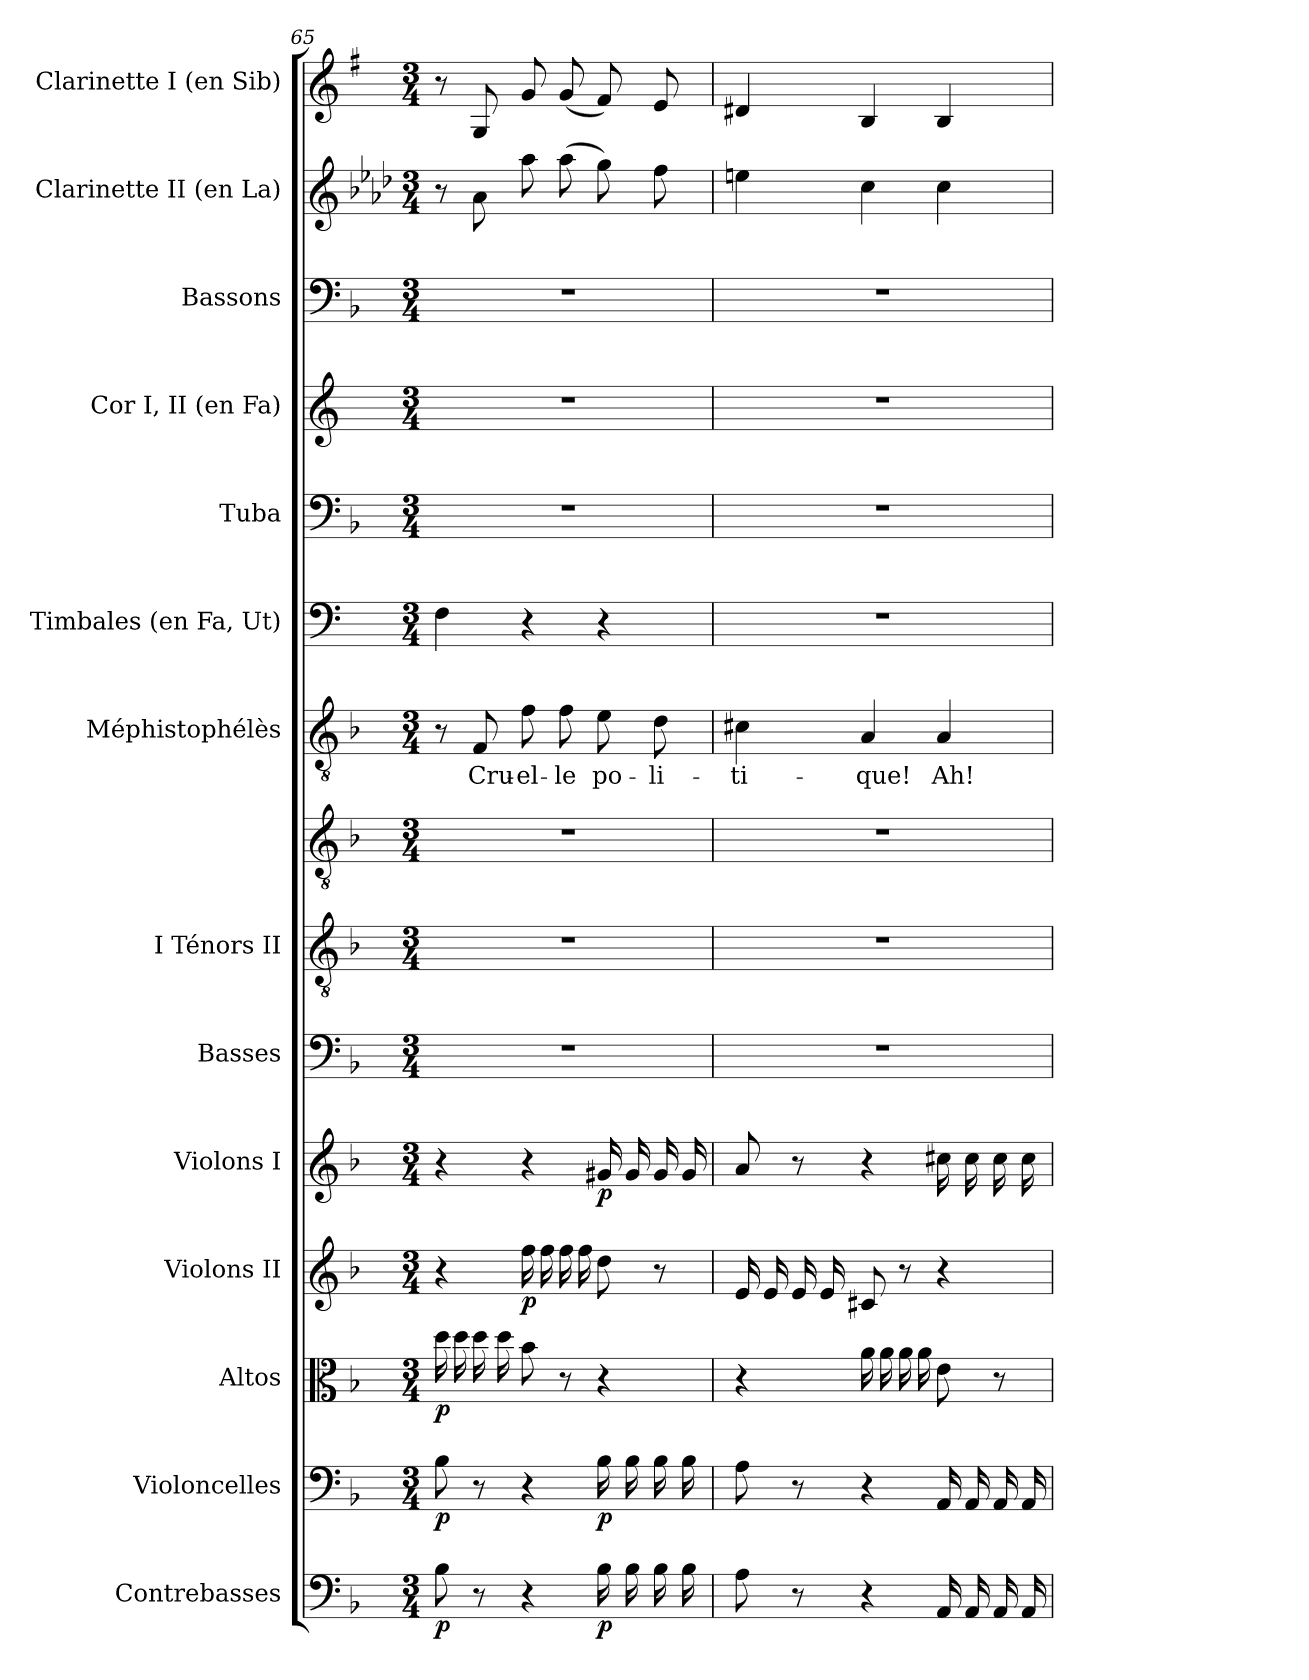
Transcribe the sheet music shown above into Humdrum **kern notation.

**kern	**dynam	**kern	**dynam	**kern	**dynam	**kern	**dynam	**kern	**dynam	**kern	**kern	**kern	**kern	**text	**kern	**kern	**kern	**kern	**kern	**kern
*part14	*part14	*part13	*part13	*part12	*part12	*part11	*part11	*part10	*part10	*part9	*part8	*part8	*part7	*part7	*part6	*part5	*part4	*part3	*part2	*part1
*staff15	*staff15	*staff14	*staff14	*staff13	*staff13	*staff12	*staff12	*staff11	*staff11	*staff10	*staff9	*staff8	*staff7	*staff7	*staff6	*staff5	*staff4	*staff3	*staff2	*staff1
*I"Contrebasses	*	*I"Violoncelles	*	*I"Altos	*	*I"Violons II	*	*I"Violons I	*	*I"Basses	*I"I  Ténors  II	*	*I"Méphistophélès	*	*I"Timbales (en Fa, Ut)	*I"Tuba	*I"Cor I, II (en Fa)	*I"Bassons	*I"Clarinette II (en La)	*I"Clarinette I (en Sib)
*I'C-b.	*	*I'Vlles	*	*I'Altos	*	*I'Vns II	*	*I'Vns I	*	*I'Basses	*I'Tén.	*	*I'Méphist.	*	*	*I'Tb.	*I'Cor (Fa)	*I'Bns	*I'Cl. (La)	*I'Cl. (Sib)
*clefF4	*	*clefF4	*	*clefC3	*	*clefG2	*	*clefG2	*	*clefF4	*clefGv2	*clefGv2	*clefGv2	*	*clefF4	*clefF4	*clefG2	*clefF4	*clefG2	*clefG2
*ITrd7c12	*	*	*	*	*	*	*	*	*	*	*ITrd7c12	*ITrd7c12	*ITrd7c12	*	*	*	*ITrd4c7	*	*ITrd2c3	*ITrd1c2
*k[b-]	*	*k[b-]	*	*k[b-]	*	*k[b-]	*	*k[b-]	*	*k[b-]	*k[b-]	*k[b-]	*k[b-]	*	*k[]	*k[b-]	*k[b-]	*k[b-]	*k[b-]	*k[b-]
*F:	*	*F:	*	*F:	*	*F:	*	*F:	*	*F:	*F:	*F:	*F:	*	*C:	*F:	*F:	*F:	*F:	*F:
*M3/4	*	*M3/4	*	*M3/4	*	*M3/4	*	*M3/4	*	*M3/4	*M3/4	*M3/4	*M3/4	*	*M3/4	*M3/4	*M3/4	*M3/4	*M3/4	*M3/4
=65	=65	=65	=65	=65	=65	=65	=65	=65	=65	=65	=65	=65	=65	=65	=65	=65	=65	=65	=65	=65
!	!	!	!	!	!	!	!	!	!	!LO:N:vis=1	!LO:N:vis=1	!LO:N:vis=1	!	!	!	!LO:N:vis=1	!LO:N:vis=1	!LO:N:vis=1	!	!
8BB-i\	p	8B-i\	p	16ddi\	p	4r	.	4r	.	2.r	2.r	2.r	8r	.	4Fi\	2.r	2.r	2.r	8r	8r
.	.	.	.	16ddi\	.	.	.	.	.	.	.	.	.	.	.	.	.	.	.	.
!	!	!	!	!	!	!	!	!	!	!	!	!	!	!LO:LY:b:color=#000000	!	!	!	!	!	!
8r	.	8r	.	16ddi\	.	.	.	.	.	.	.	.	8FFi/	Cru-	.	.	.	.	8fi\	8Fi/
.	.	.	.	16ddi\	.	.	.	.	.	.	.	.	.	.	.	.	.	.	.	.
!	!	!	!	!	!	!	!	!	!	!	!	!	!	!LO:LY:b:color=#000000	!	!	!	!	!	!
4r	.	4r	.	8b-i\	.	16ffi\	p	4r	.	.	.	.	8Fi\	-el-	4r	.	.	.	8ffi\	8fi/
.	.	.	.	.	.	16ffi\	.	.	.	.	.	.	.	.	.	.	.	.	.	.
!	!	!	!	!	!	!	!	!	!	!	!	!	!	!LO:LY:b:color=#000000	!	!	!	!	!	!
.	.	.	.	8r	.	16ffi\	.	.	.	.	.	.	8Fi\	-le	.	.	.	.	(8ffi\	(8fi/
.	.	.	.	.	.	16ffi\	.	.	.	.	.	.	.	.	.	.	.	.	.	.
!	!	!	!	!	!	!	!	!	!	!	!	!	!	!LO:LY:b:color=#000000	!	!	!	!	!	!
16BB-i\	p	16B-i\	p	4r	.	8ddi\	.	16g#Xi/	p	.	.	.	8Ei\	po-	4r	.	.	.	8eei\)	8ei/)
16BB-i\	.	16B-i\	.	.	.	.	.	16g#i/	.	.	.	.	.	.	.	.	.	.	.	.
!	!	!	!	!	!	!	!	!	!	!	!	!	!	!LO:LY:b:color=#000000	!	!	!	!	!	!
16BB-i\	.	16B-i\	.	.	.	8r	.	16g#i/	.	.	.	.	8Di\	-li-	.	.	.	.	8ddi\	8di/
16BB-i\	.	16B-i\	.	.	.	.	.	16g#i/	.	.	.	.	.	.	.	.	.	.	.	.
!!LO:PB:g=z
=66	=66	=66	=66	=66	=66	=66	=66	=66	=66	=66	=66	=66	=66	=66	=66	=66	=66	=66	=66	=66
!	!	!	!	!	!	!	!	!	!	!LO:N:vis=1	!LO:N:vis=1	!LO:N:vis=1	!	!	!	!	!	!	!	!
!	!	!	!	!	!	!	!	!	!	!	!	!	!	!LO:LY:b:color=#000000	!LO:N:vis=1	!LO:N:vis=1	!LO:N:vis=1	!LO:N:vis=1	!	!
8AAi\	.	8Ai\	.	4r	.	16ei/	.	8ai/	.	2.r	2.r	2.r	4C#Xi\	-ti-	2.r	2.r	2.r	2.r	4cc#Xi\	4c#Xi/
.	.	.	.	.	.	16ei/	.	.	.	.	.	.	.	.	.	.	.	.	.	.
8r	.	8r	.	.	.	16ei/	.	8r	.	.	.	.	.	.	.	.	.	.	.	.
.	.	.	.	.	.	16ei/	.	.	.	.	.	.	.	.	.	.	.	.	.	.
!	!	!	!	!	!	!	!	!	!	!	!	!	!	!LO:LY:b:color=#000000	!	!	!	!	!	!
4r	.	4r	.	16ai\	.	8c#Xi/	.	4r	.	.	.	.	4AAi/	-que!	.	.	.	.	4ai\	4Ai/
.	.	.	.	16ai\	.	.	.	.	.	.	.	.	.	.	.	.	.	.	.	.
.	.	.	.	16ai\	.	8r	.	.	.	.	.	.	.	.	.	.	.	.	.	.
.	.	.	.	16ai\	.	.	.	.	.	.	.	.	.	.	.	.	.	.	.	.
!	!	!	!	!	!	!	!	!	!	!	!	!	!	!LO:LY:b:color=#000000	!	!	!	!	!	!
16AAAi/	.	16AAi/	.	8ei\	.	4r	.	16cc#Xi\	.	.	.	.	4AAi/	Ah!	.	.	.	.	4ai\	4Ai/
16AAAi/	.	16AAi/	.	.	.	.	.	16cc#i\	.	.	.	.	.	.	.	.	.	.	.	.
16AAAi/	.	16AAi/	.	8r	.	.	.	16cc#i\	.	.	.	.	.	.	.	.	.	.	.	.
16AAAi/	.	16AAi/	.	.	.	.	.	16cc#i\	.	.	.	.	.	.	.	.	.	.	.	.
=	=	=	=	=	=	=	=	=	=	=	=	=	=	=	=	=	=	=	=	=
*-	*-	*-	*-	*-	*-	*-	*-	*-	*-	*-	*-	*-	*-	*-	*-	*-	*-	*-	*-	*-
